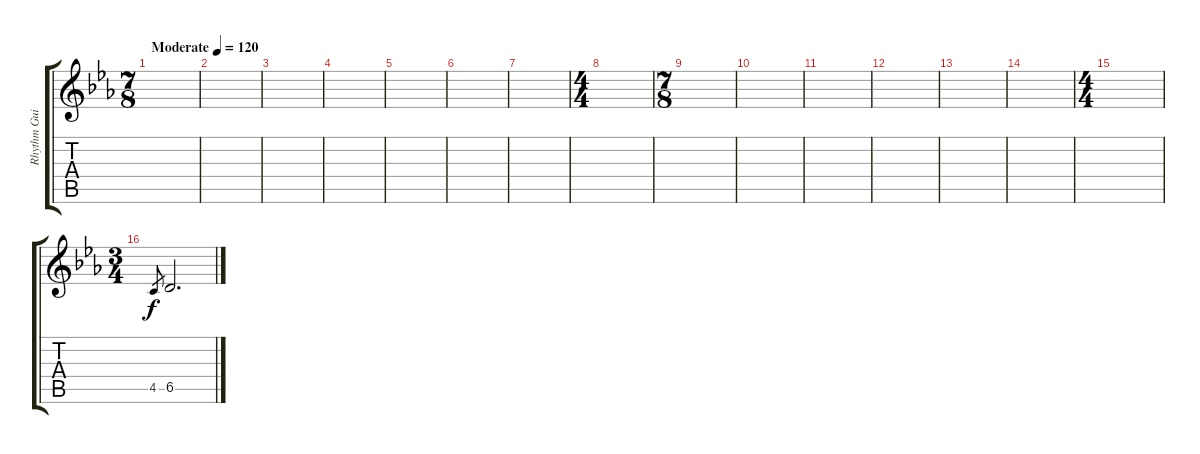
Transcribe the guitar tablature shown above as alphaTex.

\track ("Rhythm Guitar [Michael Romeo]" "Rhythm Gui") {instrument distortionguitar}
\staff {score tabs}
\tuning (Eb4 Bb3 Gb3 Db3 Ab2 Eb2) {hide}
\ts (7 8)
\tempo (120 "Moderate")
\clef g2
\ks eb
|
|
|
|
|
|
|
\ts (4 4)
|
\ts (7 8)
|
|
|
|
|
|
\ts (4 4)
|
\ts (3 4)
4.5.8{gr} 6.5.2{d}
